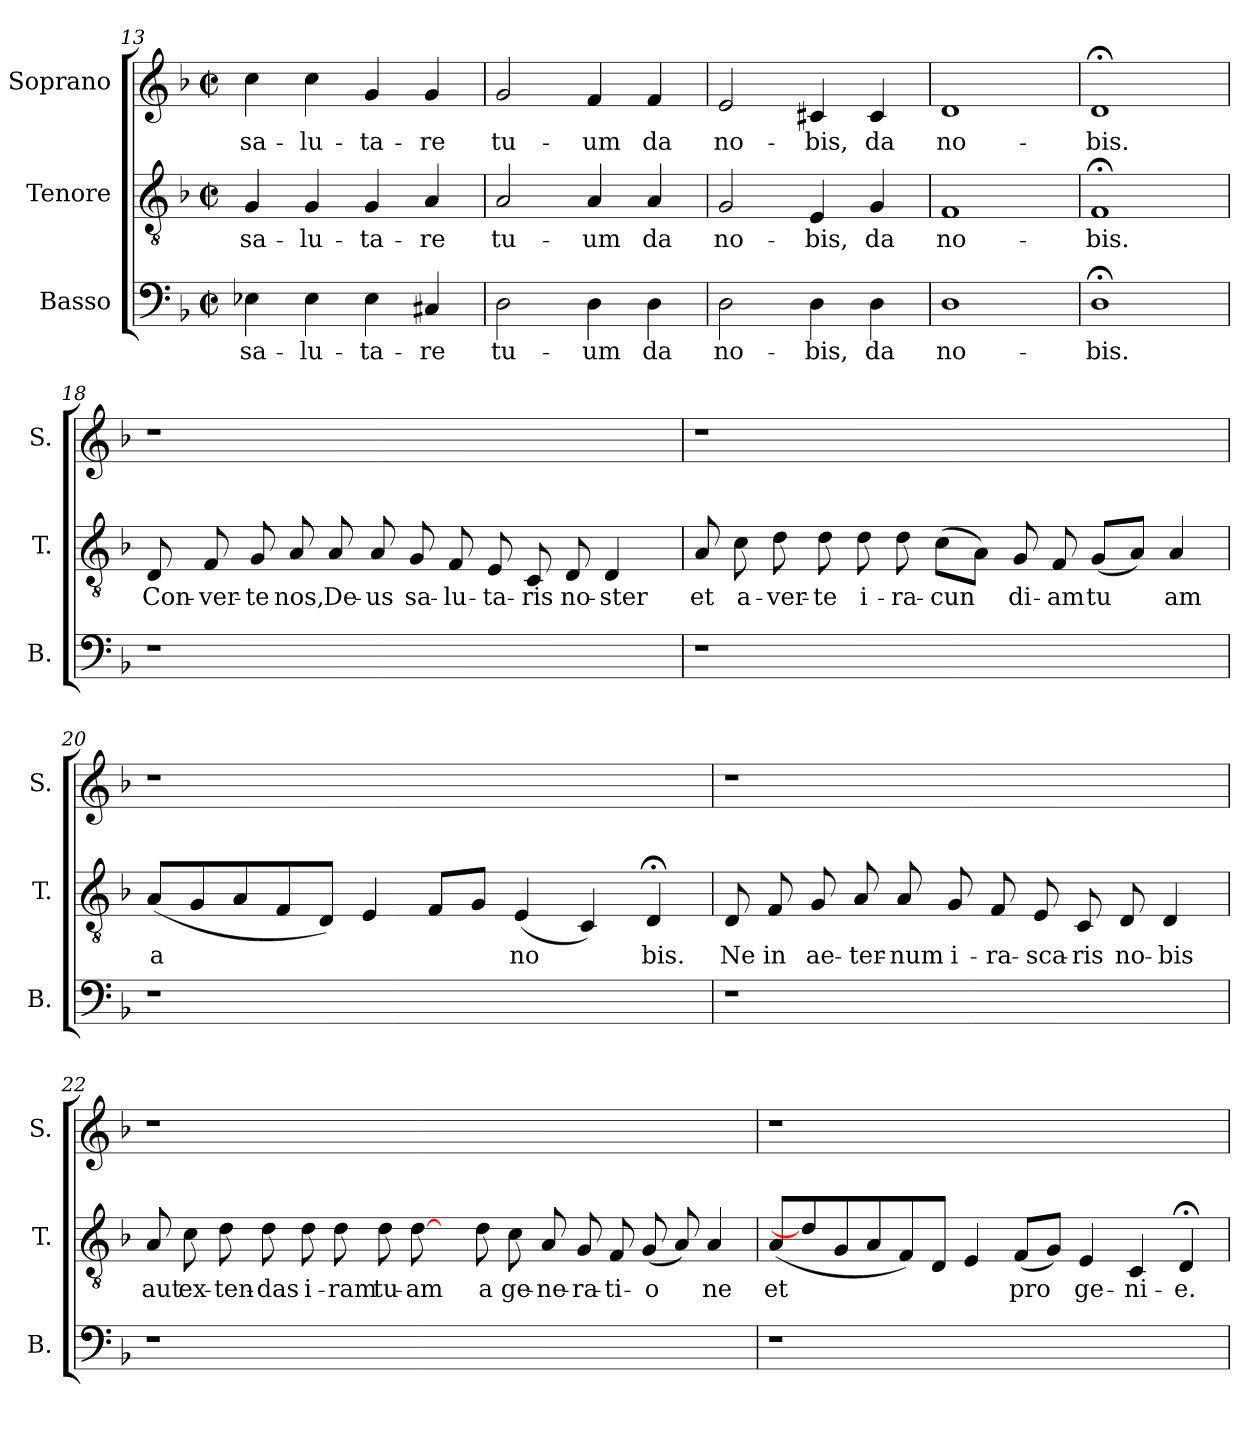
**kern	**text	**kern	**text	**kern	**text
*part3	*part3	*part2	*part2	*part1	*part1
*staff3	*staff3	*staff2	*staff2	*staff1	*staff1
*I"Basso	*	*I"Tenore	*	*I"Soprano	*
*I'B.	*	*I'T.	*	*I'S.	*
!!LO:LB:g=z
*clefF4	*	*clefGv2	*	*clefG2	*
*k[b-]	*	*k[b-]	*	*k[b-]	*
*F:	*	*F:	*	*F:	*
*M2/2	*	*M2/2	*	*M2/2	*
*met(c|)	*	*met(c|)	*	*met(c|)	*
=13	=13	=13	=13	=13	=13
!	!LO:LY:b:cj	!	!LO:LY:b:cj	!	!LO:LY:b:cj
4E-X\	sa-	4G/	sa-	4cc\	sa-
!	!LO:LY:b:cj	!	!LO:LY:b:cj	!	!LO:LY:b:cj
4E-\	-lu-	4G/	-lu-	4cc\	-lu-
!	!LO:LY:b:cj	!	!LO:LY:b:cj	!	!LO:LY:b:cj
4E-\	-ta-	4G/	-ta-	4g/	-ta-
!	!LO:LY:b:cj	!	!LO:LY:b:cj	!	!LO:LY:b:cj
4C#X/	-re	4A/	-re	4g/	-re
=14	=14	=14	=14	=14	=14
!	!LO:LY:b:cj	!	!LO:LY:b:cj	!	!LO:LY:b:cj
2D\	tu-	2A/	tu-	2g/	tu-
!	!LO:LY:b:cj	!	!LO:LY:b:cj	!	!LO:LY:b:cj
4D\	-um	4A/	-um	4f/	-um
!	!LO:LY:b:cj	!	!LO:LY:b:cj	!	!LO:LY:b:cj
4D\	da	4A/	da	4f/	da
=15	=15	=15	=15	=15	=15
!	!LO:LY:b:cj	!	!LO:LY:b:cj	!	!LO:LY:b:cj
2D\	no-	2G/	no-	2e/	no-
!	!LO:LY:b:cj	!	!LO:LY:b:cj	!	!LO:LY:b:cj
4D\	-bis,	4E/	-bis,	4c#X/	-bis,
!	!LO:LY:b:cj	!	!LO:LY:b:cj	!	!LO:LY:b:cj
4D\	da	4G/	da	4c#/	da
=16	=16	=16	=16	=16	=16
!	!LO:LY:b:cj	!	!LO:LY:b:cj	!	!LO:LY:b:cj
1D	no-	1F	no-	1d	no-
=17	=17	=17	=17	=17	=17
!	!LO:LY:b:cj	!	!LO:LY:b:cj	!	!LO:LY:b:cj
1D;<	-bis.	1F;<	-bis.	1d;<	-bis.
!!LO:PB:g=z
=18	=18	=18	=18	=18	=18
!	!	!	!LO:LY:b:cj	!	!
1r	.	8D/	Con-	1r	.
!	!	!	!LO:LY:b:cj	!	!
.	.	8F/	-ver-	.	.
!	!	!	!LO:LY:b:cj	!	!
.	.	8G/	-te	.	.
!	!	!	!LO:LY:b:cj	!	!
.	.	8A/	nos,	.	.
!	!	!	!LO:LY:b:cj	!	!
.	.	8A/	De-	.	.
!	!	!	!LO:LY:b:cj	!	!
.	.	8A/	-us	.	.
!	!	!	!LO:LY:b:cj	!	!
.	.	8G/	sa-	.	.
!	!	!	!LO:LY:b:cj	!	!
.	.	8F/	-lu-	.	.
!	!	!	!LO:LY:b:cj	!	!
2ryy	.	8E/	-ta-	2ryy	.
!	!	!	!LO:LY:b:cj	!	!
.	.	8C/	-ris	.	.
!	!	!	!LO:LY:b:cj	!	!
.	.	8D/	no-	.	.
!	!	!	!LO:LY:b:cj	!	!
.	.	4D/	-ster	.	.
8ryy	.	.	.	8ryy	.
!!LO:LB:g=z
=19	=19	=19	=19	=19	=19
!	!	!	!LO:LY:b:cj	!	!
1r	.	8A/	et	1r	.
!	!	!	!LO:LY:b:cj	!	!
.	.	8c\	a-	.	.
!	!	!	!LO:LY:b:cj	!	!
.	.	8d\	-ver-	.	.
!	!	!	!LO:LY:b:cj	!	!
.	.	8d\	-te	.	.
!	!	!	!LO:LY:b:cj	!	!
.	.	8d\	i-	.	.
!	!	!	!LO:LY:b:cj	!	!
.	.	8d\	-ra-	.	.
!	!	!	!LO:LY:b:cj	!	!
.	.	(>8c\L	-cun-	.	.
!	!	!	!LO:LY:b:cj	!	!
.	.	8A\J)	--	.	.
!	!	!	!LO:LY:b:cj	!	!
2.ryy	.	8G/	-di-	2.ryy	.
!	!	!	!LO:LY:b:cj	!	!
.	.	8F/	-am	.	.
!	!	!	!LO:LY:b:cj	!	!
.	.	(<8G/L	tu-	.	.
!	!	!	!LO:LY:b:cj	!	!
.	.	8A/J)	--	.	.
!	!	!	!LO:LY:b:cj	!	!
.	.	4A/	-am	.	.
!!LO:LB:g=z
=20	=20	=20	=20	=20	=20
!	!	!	!LO:LY:b:cj	!	!
1r	.	(>8A/L	a	1r	.
!	!	!	!LO:LY:b:cj	!	!
.	.	8G/	.	.	.
!	!	!	!LO:LY:b:cj	!	!
.	.	8A/	.	.	.
!	!	!	!LO:LY:b:cj	!	!
.	.	8F/	.	.	.
!	!	!	!LO:LY:b:cj	!	!
.	.	8D/J)	.	.	.
!	!	!	!LO:LY:b:cj	!	!
.	.	4E/	.	.	.
!	!	!	!LO:LY:b:cj	!	!
.	.	8F/L	.	.	.
!	!	!	!LO:LY:b:cj	!	!
2..ryy	.	8G/J	.	2..ryy	.
!	!	!	!LO:LY:b:cj	!	!
.	.	(<4E/	no-	.	.
!	!	!	!LO:LY:b:cj	!	!
.	.	4C/)	--	.	.
!	!	!	!LO:LY:b:cj	!	!
.	.	4D;</	-bis.	.	.
!!LO:LB:g=z
=21	=21	=21	=21	=21	=21
!	!	!	!LO:LY:b:cj	!	!
1r	.	8D/	Ne	1r	.
!	!	!	!LO:LY:b:cj	!	!
.	.	8F/	in	.	.
!	!	!	!LO:LY:b:cj	!	!
.	.	8G/	ae-	.	.
!	!	!	!LO:LY:b:cj	!	!
.	.	8A/	-ter-	.	.
!	!	!	!LO:LY:b:cj	!	!
.	.	8A/	-num	.	.
!	!	!	!LO:LY:b:cj	!	!
.	.	8G/	i-	.	.
!	!	!	!LO:LY:b:cj	!	!
.	.	8F/	-ra-	.	.
!	!	!	!LO:LY:b:cj	!	!
.	.	8E/	-sca-	.	.
!	!	!	!LO:LY:b:cj	!	!
2ryy	.	8C/	-ris	2ryy	.
!	!	!	!LO:LY:b:cj	!	!
.	.	8D/	no-	.	.
!	!	!	!LO:LY:b:cj	!	!
.	.	4D/	-bis	.	.
!!LO:LB:g=z
=22	=22	=22	=22	=22	=22
!	!	!	!LO:LY:b:cj	!	!
1r	.	8A/	aut	1r	.
!	!	!	!LO:LY:b:cj	!	!
.	.	8c\	ex-	.	.
!	!	!	!LO:LY:b:cj	!	!
.	.	8d\	-ten-	.	.
!	!	!	!LO:LY:b:cj	!	!
.	.	8d\	-das	.	.
!	!	!	!LO:LY:b:cj	!	!
.	.	8d\	i-	.	.
!	!	!	!LO:LY:b:cj	!	!
.	.	8d\	-ram	.	.
!	!	!	!LO:LY:b:cj	!	!
.	.	8d\	tu-	.	.
!	!	!	!LO:LY:b:cj	!	!
.	.	[8d\	-am	.	.
1ryy	.	8ryy	.	1ryy	.
!	!	!	!LO:LY:b:cj	!	!
.	.	8d\	a	.	.
!	!	!	!LO:LY:b:cj	!	!
.	.	8c\	ge-	.	.
!	!	!	!LO:LY:b:cj	!	!
.	.	8A/	-ne-	.	.
!	!	!	!LO:LY:b:cj	!	!
.	.	8G/	-ra-	.	.
!	!	!	!LO:LY:b:cj	!	!
.	.	8F/	-ti-	.	.
!	!	!	!LO:LY:b:cj	!	!
.	.	(<8G/	-o	.	.
!	!	!	!LO:LY:b:cj	!	!
.	.	8A/)	.	.	.
!	!	!	!LO:LY:b:cj	!	!
4ryy	.	4A/	ne	4ryy	.
!!LO:PB:g=z
=23	=23	=23	=23	=23	=23
!	!	!	!LO:LY:b:cj	!	!
1r	.	(>8A/L	et	1r	.
.	.	8d\]	.	.	.
!	!	!	!LO:LY:b:cj	!	!
.	.	8G/	.	.	.
!	!	!	!LO:LY:b:cj	!	!
.	.	8A/	.	.	.
!	!	!	!LO:LY:b:cj	!	!
.	.	8F/)	.	.	.
!	!	!	!LO:LY:b:cj	!	!
.	.	8D/J	.	.	.
!	!	!	!LO:LY:b:cj	!	!
.	.	4E/	.	.	.
!	!	!	!LO:LY:b:cj	!	!
1ryy	.	(<8F/L	pro-	1ryy	.
!	!	!	!LO:LY:b:cj	!	!
.	.	8G/J)	--	.	.
!	!	!	!LO:LY:b:cj	!	!
.	.	4E/	-ge-	.	.
!	!	!	!LO:LY:b:cj	!	!
.	.	4C/	-ni-	.	.
!	!	!	!LO:LY:b:cj	!	!
.	.	4D;</	-e.	.	.
=	=	=	=	=	=
*-	*-	*-	*-	*-	*-
